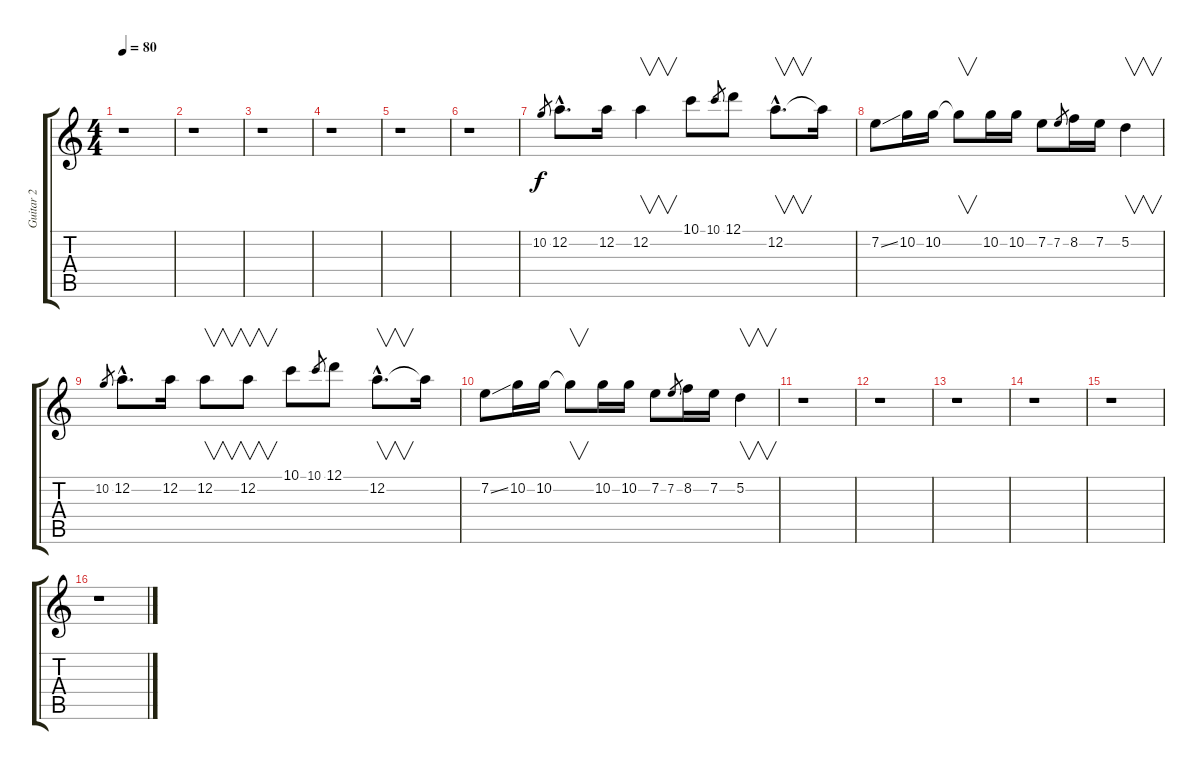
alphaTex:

\track ("Guitar 2" "Guitar 2") {instrument acousticguitarsteel}
\staff {score tabs}
\tuning (D4 A3 Gb3 D3 A2 D2) {hide}
\ts (4 4)
\tempo 80
\clef g2
\ks c
r.1{dy f} |
r.1 |
r.1 |
r.1 |
r.1 |
r.1 |
10.2.8{gr} 12.2{hac}.8{d} 12.2.16 12.2.4{v} 10.1.8 10.1.8{gr} 12.1.8 12.2{hac}.8{v d} 12.2{t}.16 |
7.2{ss}.8 10.2.16 10.2.16 10.2{t}.8{v} 10.2.16 10.2.16 7.2.8 7.2.8{gr} 8.2.16 7.2.16 5.2.4{v} |
10.2.8{gr} 12.2{hac}.8{d} 12.2.16 12.2.8{v} 12.2.8{v} 10.1.8 10.1.8{gr} 12.1.8 12.2{hac}.8{v d} 12.2{t}.16 |
7.2{ss}.8 10.2.16 10.2.16 10.2{t}.8{v} 10.2.16 10.2.16 7.2.8 7.2.8{gr} 8.2.16 7.2.16 5.2.4{v} |
r.1 |
r.1 |
r.1 |
r.1 |
r.1 |
r.1
